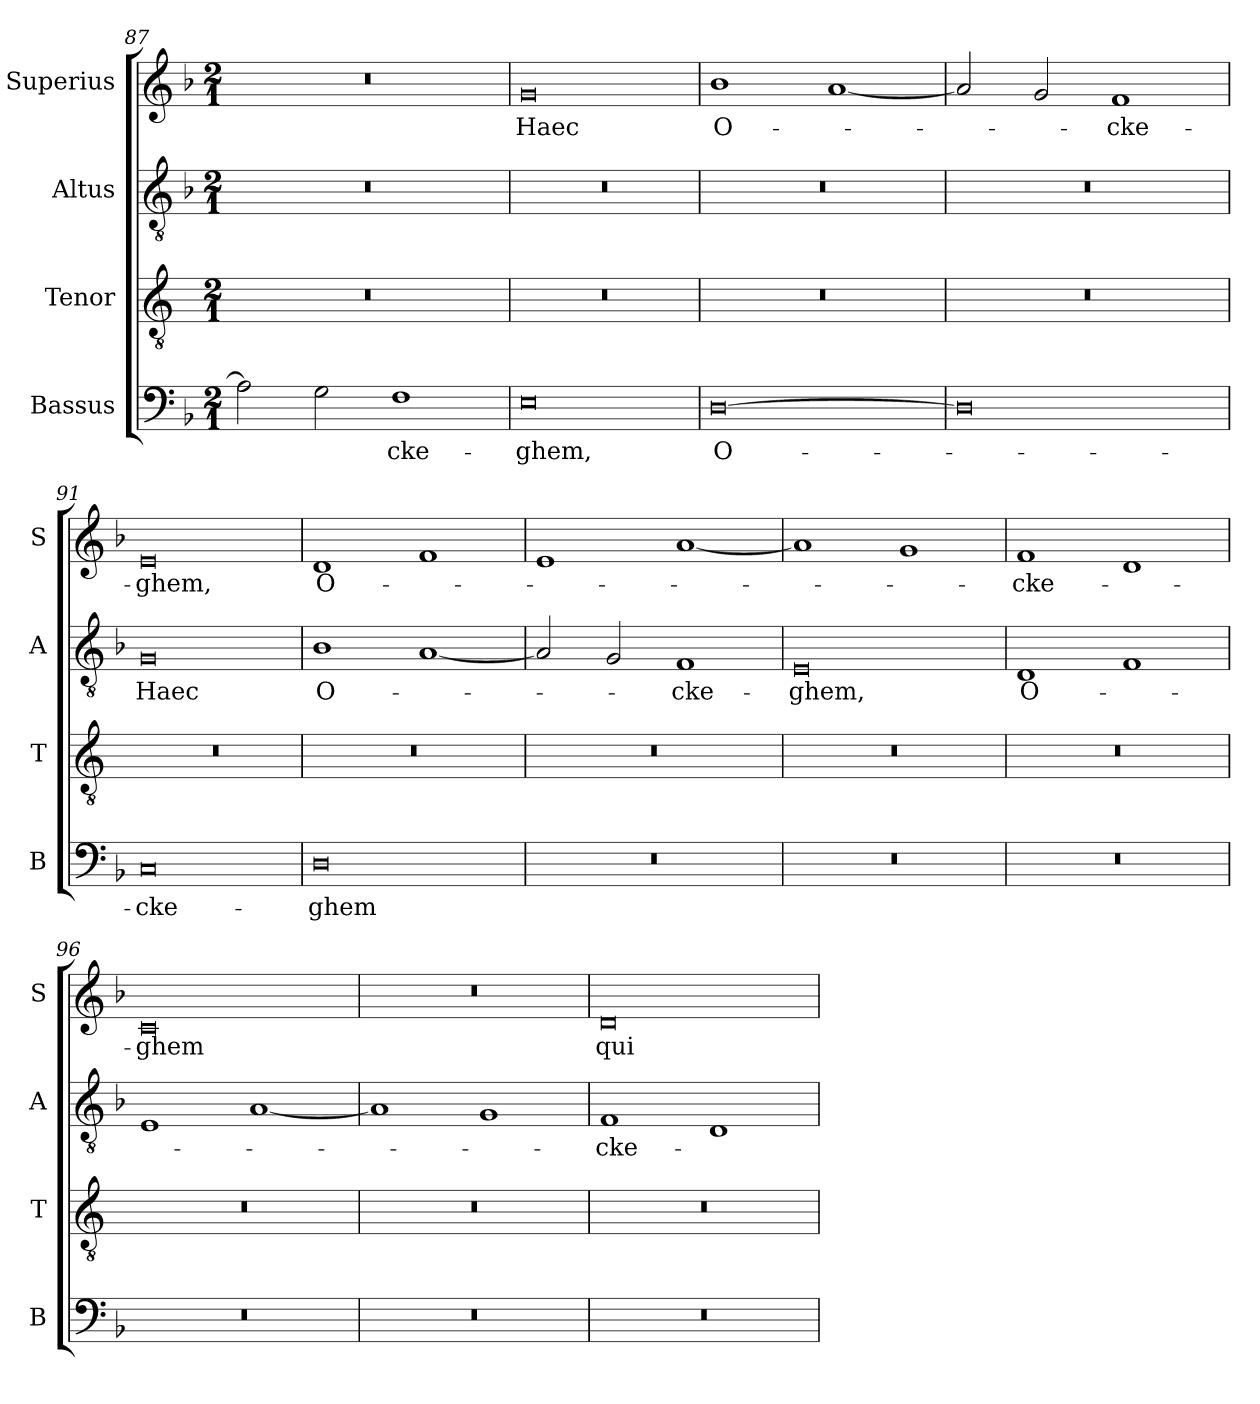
**kern	**text	**kern	**kern	**text	**kern	**text
*part4	*part4	*part3	*part2	*part2	*part1	*part1
*staff4	*staff4	*staff3	*staff2	*staff2	*staff1	*staff1
*I"Bassus	*	*I"Tenor	*I"Altus	*	*I"Superius	*
*I'B	*	*I'T	*I'A	*	*I'S	*
*clefF4	*	*clefGv2	*clefGv2	*	*clefG2	*
*k[b-]	*	*k[]	*k[b-]	*	*k[b-]	*
*M2/1	*	*M2/1	*M2/1	*	*M2/1	*
=87	=87	=87	=87	=87	=87	=87
2A\]	.	0r	0r	.	0r	.
2G\	.	.	.	.	.	.
1F	-cke-	.	.	.	.	.
=88	=88	=88	=88	=88	=88	=88
0E	-ghem,	0r	0r	.	0g	Haec
=89	=89	=89	=89	=89	=89	=89
[0D	O-	0r	0r	.	1b-	O-
.	.	.	.	.	[1a	.
=90	=90	=90	=90	=90	=90	=90
0D]	.	0r	0r	.	2a/]	.
.	.	.	.	.	2g/	.
.	.	.	.	.	1f	-cke-
=91	=91	=91	=91	=91	=91	=91
0C	-cke-	0r	0G	Haec	0e	-ghem,
=92	=92	=92	=92	=92	=92	=92
0D	-ghem	0r	1B-	O-	1d	O-
.	.	.	[1A	.	1f	.
=93	=93	=93	=93	=93	=93	=93
0r	.	0r	2A/]	.	1e	.
.	.	.	2G/	.	.	.
.	.	.	1F	-cke-	[1a	.
=94	=94	=94	=94	=94	=94	=94
0r	.	0r	0E	-ghem,	1a]	.
.	.	.	.	.	1g	.
=95	=95	=95	=95	=95	=95	=95
0r	.	0r	1D	O-	1f	-cke-
.	.	.	1F	.	1d	.
=96	=96	=96	=96	=96	=96	=96
0r	.	0r	1E	.	0c	-ghem
.	.	.	[1A	.	.	.
=97	=97	=97	=97	=97	=97	=97
0r	.	0r	1A]	.	0r	.
.	.	.	1G	.	.	.
=98	=98	=98	=98	=98	=98	=98
0r	.	0r	1F	-cke-	0d	qui
.	.	.	1D	.	.	.
=	=	=	=	=	=	=
*-	*-	*-	*-	*-	*-	*-
